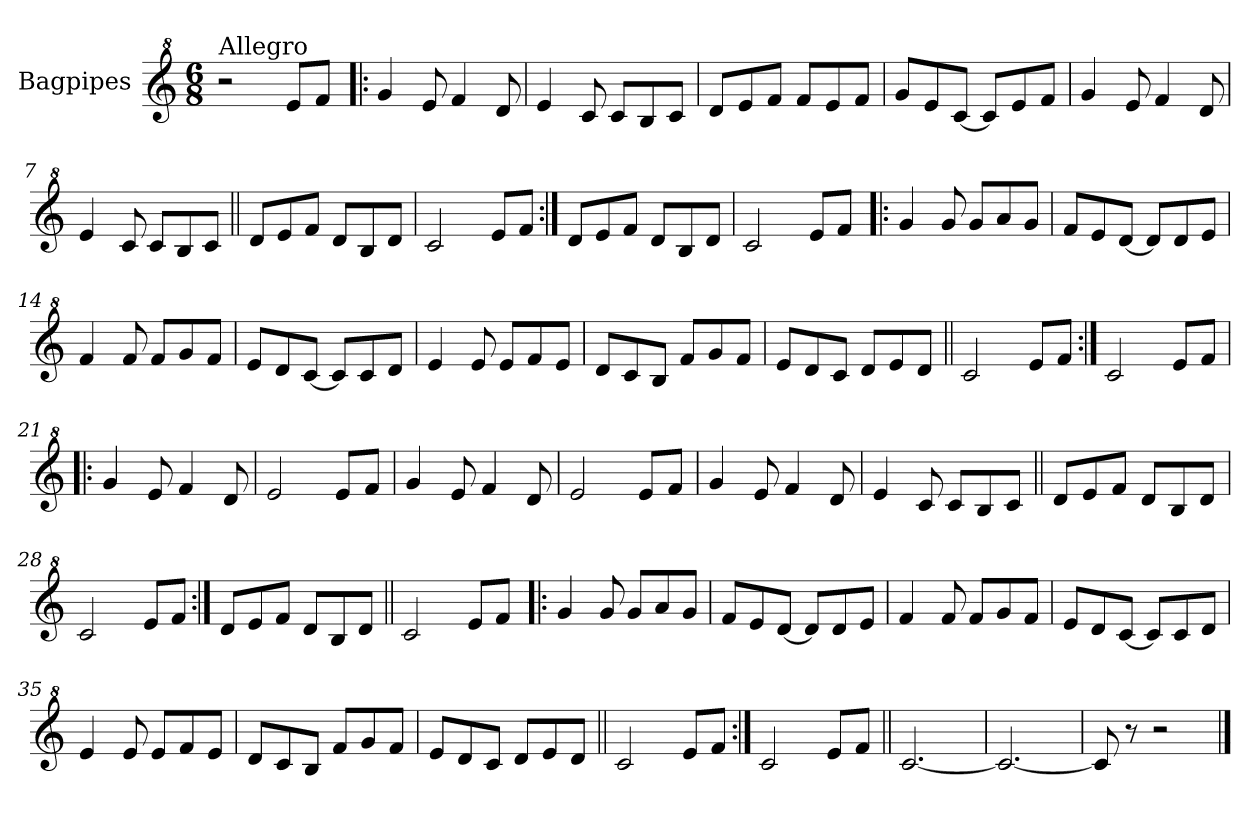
**kern
*part1
*staff1
*I"Bagpipes
*I'Bag
*clefG^2
*k[]
*C:
*M6/8
=1
!LO:TX:a:t=Allegro
2r
8ee/L
8ff/J
=2!|:
4gg/
8ee/
4ff/
8dd/
=3
4ee/
8cc/
8cc/L
8b/
8cc/J
=4
8dd/L
8ee/
8ff/J
8ff/L
8ee/
8ff/J
=5
8gg/L
8ee/
[8cc/J
8cc/L]
8ee/
8ff/J
=6
4gg/
8ee/
4ff/
8dd/
=7
4ee/
8cc/
8cc/L
8b/
8cc/J
!!LO:LB:g=z
=8||
8dd/L
8ee/
8ff/J
8dd/L
8b/
8dd/J
=9
2cc/
8ee/L
8ff/J
=10:|!
8dd/L
8ee/
8ff/J
8dd/L
8b/
8dd/J
=11
2cc/
8ee/L
8ff/J
=12!|:
4gg/
8gg/
8gg/L
8aa/
8gg/J
=13
8ff/L
8ee/
[8dd/J
8dd/L]
8dd/
8ee/J
=14
4ff/
8ff/
8ff/L
8gg/
8ff/J
!!LO:LB:g=z
=15
8ee/L
8dd/
[8cc/J
8cc/L]
8cc/
8dd/J
=16
4ee/
8ee/
8ee/L
8ff/
8ee/J
=17
8dd/L
8cc/
8b/J
8ff/L
8gg/
8ff/J
=18
8ee/L
8dd/
8cc/J
8dd/L
8ee/
8dd/J
=19||
2cc/
8ee/L
8ff/J
=20:|!
2cc/
8ee/L
8ff/J
=21!|:
4gg/
8ee/
4ff/
8dd/
=22
2ee/
8ee/L
8ff/J
!!LO:LB:g=z
=23
4gg/
8ee/
4ff/
8dd/
=24
2ee/
8ee/L
8ff/J
=25
4gg/
8ee/
4ff/
8dd/
=26
4ee/
8cc/
8cc/L
8b/
8cc/J
=27||
8dd/L
8ee/
8ff/J
8dd/L
8b/
8dd/J
=28
2cc/
8ee/L
8ff/J
=29:|!
8dd/L
8ee/
8ff/J
8dd/L
8b/
8dd/J
=30||
2cc/
8ee/L
8ff/J
!!LO:LB:g=z
=31!|:
4gg/
8gg/
8gg/L
8aa/
8gg/J
=32
8ff/L
8ee/
[8dd/J
8dd/L]
8dd/
8ee/J
=33
4ff/
8ff/
8ff/L
8gg/
8ff/J
=34
8ee/L
8dd/
[8cc/J
8cc/L]
8cc/
8dd/J
=35
4ee/
8ee/
8ee/L
8ff/
8ee/J
=36
8dd/L
8cc/
8b/J
8ff/L
8gg/
8ff/J
=37
8ee/L
8dd/
8cc/J
8dd/L
8ee/
8dd/J
!!LO:LB:g=z
=38||
2cc/
8ee/L
8ff/J
=39:|!
2cc/
8ee/L
8ff/J
=40||
[2.cc/
=41
2.cc/_
=42
8cc/]
8r
2r
==
*-
